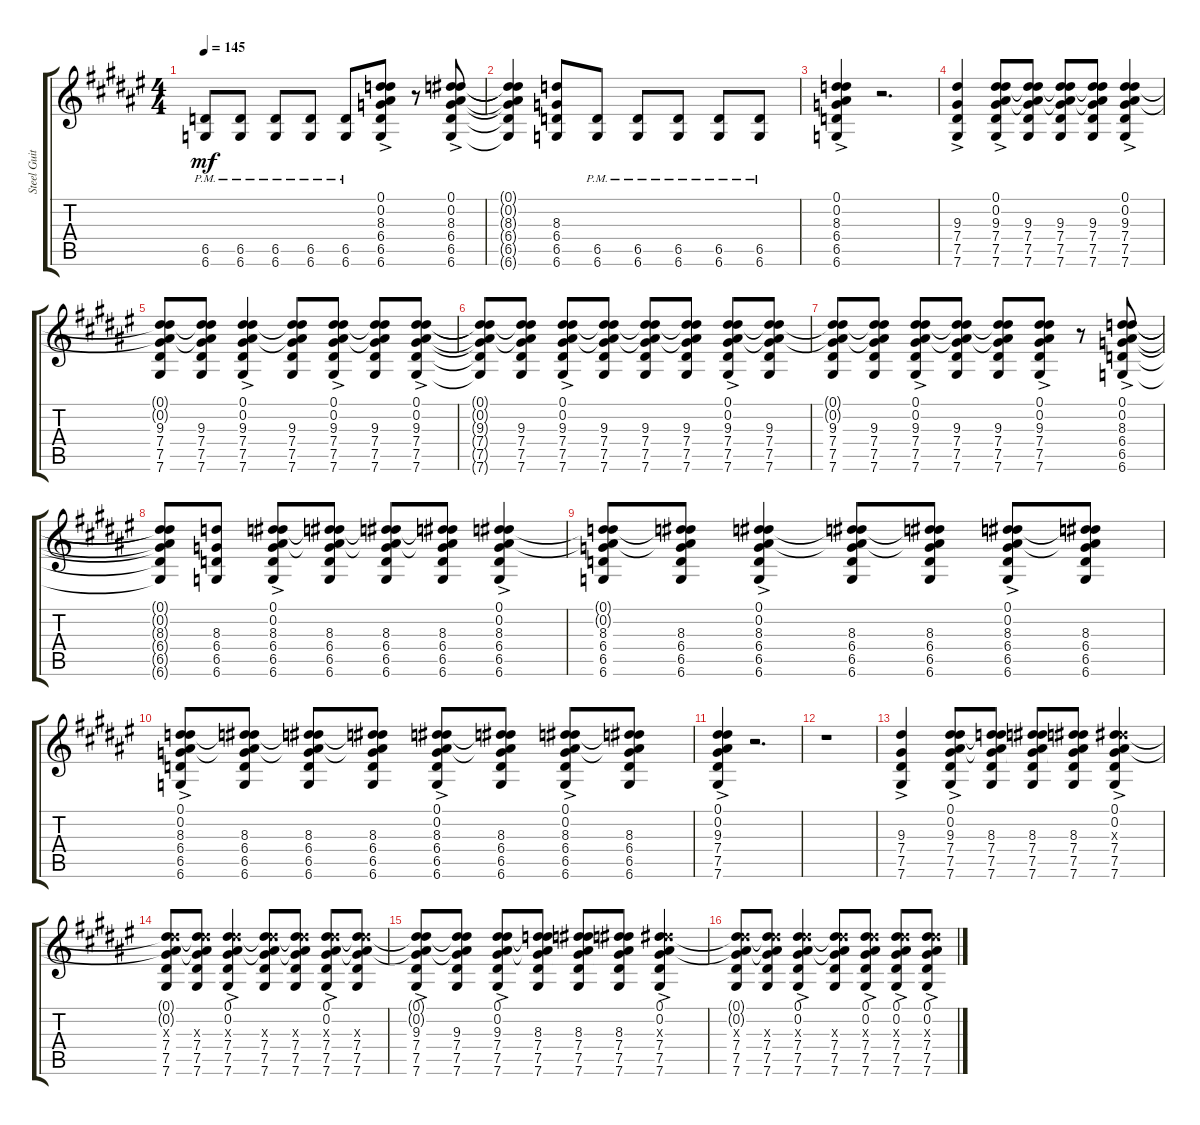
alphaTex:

\track ("Steel Guitar" "Steel Guit") {instrument acousticguitarsteel}
\staff {score tabs}
\tuning (Eb4 Bb3 Gb3 Db3 Ab2 Db2) {hide}
\ts (4 4)
\tempo 145
\clef g2
\ks f#
(6.5{pm} 6.6{pm}).8{dy mf} (6.5{pm} 6.6{pm}).8 (6.5{pm} 6.6{pm}).8 (6.5{pm} 6.6{pm}).8 (6.5{pm} 6.6{pm}).8 (0.1{ac} 0.2{ac} 8.3{ac} 6.4{ac} 6.5{ac} 6.6{ac}).8 r.8 (0.1{ac} 0.2{ac} 8.3 6.4{ac} 6.5{ac} 6.6{ac}).8 |
(0.1{t} 0.2{t} 8.3{t} 6.4{t} 6.5{t} 6.6{t}).4 (8.3 6.4 6.5 6.6).8 (6.5{pm} 6.6{pm}).8 (6.5{pm} 6.6{pm}).8 (6.5{pm} 6.6{pm}).8 (6.5{pm} 6.6{pm}).8 (6.5{pm} 6.6{pm}).8 |
(0.1{ac} 0.2{ac} 8.3{ac} 6.4{ac} 6.5{ac} 6.6{ac}).4 r.2{d} |
(9.3{ac} 7.4{ac} 7.5{ac} 7.6{ac}).4 (0.1{ac} 0.2{ac} 9.3{ac} 7.4{ac} 7.5{ac} 7.6{ac}).8 (0.1{t} 0.2{t} 9.3 7.4 7.5 7.6).8 (0.1{t} 0.2{t} 9.3 7.4 7.5 7.6).8 (0.1{t} 0.2{t} 9.3 7.4 7.5 7.6).8 (0.1{ac} 0.2{ac} 9.3{ac} 7.4{ac} 7.5{ac} 7.6{ac}).4 |
(0.1{t} 0.2{t} 9.3 7.4 7.5 7.6).8 (0.1{t} 0.2{t} 9.3 7.4 7.5 7.6).8 (0.1{ac} 0.2{ac} 9.3{ac} 7.4{ac} 7.5{ac} 7.6{ac}).4 (0.1{t} 0.2{t} 9.3 7.4 7.5 7.6).8 (0.1{ac} 0.2{ac} 9.3{ac} 7.4{ac} 7.5{ac} 7.6{ac}).8 (0.1{t} 0.2{t} 9.3 7.4 7.5 7.6).8 (0.1{ac} 0.2{ac} 9.3{ac} 7.4{ac} 7.5{ac} 7.6{ac}).8 |
(0.1{t} 0.2{t} 9.3{t} 7.4{t} 7.5{t} 7.6{t}).8 (0.1{t} 0.2{t} 9.3 7.4 7.5 7.6).8 (0.1{ac} 0.2{ac} 9.3{ac} 7.4{ac} 7.5{ac} 7.6{ac}).8 (0.1{t} 0.2{t} 9.3 7.4 7.5 7.6).8 (0.1{t} 0.2{t} 9.3 7.4 7.5 7.6).8 (0.1{t} 0.2{t} 9.3 7.4 7.5 7.6).8 (0.1{ac} 0.2{ac} 9.3{ac} 7.4{ac} 7.5{ac} 7.6{ac}).8 (0.1{t} 0.2{t} 9.3 7.4 7.5 7.6).8 |
(0.1{t} 0.2{t} 9.3 7.4 7.5 7.6).8 (0.1{t} 0.2{t} 9.3 7.4 7.5 7.6).8 (0.1{ac} 0.2{ac} 9.3{ac} 7.4{ac} 7.5{ac} 7.6{ac}).8 (0.1{t} 0.2{t} 9.3 7.4 7.5 7.6).8 (0.1{t} 0.2{t} 9.3 7.4 7.5 7.6).8 (0.1{ac} 0.2{ac} 9.3{ac} 7.4{ac} 7.5{ac} 7.6{ac}).8 r.8 (0.1{ac} 0.2{ac} 8.3{ac} 6.4{ac} 6.5{ac} 6.6{ac}).8 |
(0.1{t} 0.2{t} 8.3{t} 6.4{t} 6.5{t} 6.6{t}).8 (8.3 6.4 6.5 6.6).8 (0.1{ac} 0.2{ac} 8.3{ac} 6.4{ac} 6.5{ac} 6.6{ac}).8 (0.1{t} 0.2{t} 8.3 6.4 6.5 6.6).8 (0.1{t} 0.2{t} 8.3 6.4 6.5 6.6).8 (0.1{t} 0.2{t} 8.3 6.4 6.5 6.6).8 (0.1{ac} 0.2{ac} 8.3{ac} 6.4{ac} 6.5{ac} 6.6{ac}).4 |
(0.1{t} 0.2{t} 8.3 6.4 6.5 6.6).8 (0.1{t} 0.2{t} 8.3 6.4 6.5 6.6).8 (0.1{ac} 0.2{ac} 8.3{ac} 6.4{ac} 6.5{ac} 6.6{ac}).4 (0.1{t} 0.2{t} 8.3 6.4 6.5 6.6).8 (0.1{t} 0.2{t} 8.3 6.4 6.5 6.6).8 (0.1{ac} 0.2{ac} 8.3{ac} 6.4{ac} 6.5{ac} 6.6{ac}).8 (0.1{t} 0.2{t} 8.3 6.4 6.5 6.6).8 |
(0.1{ac} 0.2{ac} 8.3{ac} 6.4{ac} 6.5{ac} 6.6{ac}).8 (0.1{t} 0.2{t} 8.3 6.4 6.5 6.6).8 (0.1{t} 0.2{t} 8.3 6.4 6.5 6.6).8 (0.1{t} 0.2{t} 8.3 6.4 6.5 6.6).8 (0.1{ac} 0.2{ac} 8.3{ac} 6.4{ac} 6.5{ac} 6.6{ac}).8 (0.1{t} 0.2{t} 8.3 6.4 6.5 6.6).8 (0.1{ac} 0.2{ac} 8.3{ac} 6.4{ac} 6.5{ac} 6.6{ac}).8 (0.1{t} 0.2{t} 8.3 6.4 6.5 6.6).8 |
(0.1{ac} 0.2{ac} 9.3{ac} 7.4{ac} 7.5{ac} 7.6{ac}).4 r.2{d} |
r.1 |
(9.3{ac} 7.4{ac} 7.5{ac} 7.6{ac}).4 (0.1{ac} 0.2{ac} 9.3{ac} 7.4{ac} 7.5{ac} 7.6{ac}).8 (0.1{t} 0.2{t} 8.3 7.4 7.5 7.6).8 (0.1{t} 0.2{t} 8.3 7.4 7.5 7.6).8 (0.1{t} 0.2{t} 8.3 7.4 7.5 7.6).8 (0.1{ac} 0.2{ac} 9.3{ac x} 7.4{ac} 7.5{ac} 7.6{ac}).4 |
(0.1{t} 0.2{t} 9.3{x} 7.4 7.5 7.6).8 (0.1{t} 0.2{t} 9.3{x} 7.4 7.5 7.6).8 (0.1{ac} 0.2{ac} 9.3{ac x} 7.4{ac} 7.5{ac} 7.6{ac}).4 (0.1{t} 0.2{t} 9.3{x} 7.4 7.5 7.6).8 (0.1{t} 0.2{t} 9.3{x} 7.4 7.5 7.6).8 (0.1{ac} 0.2{ac} 9.3{ac x} 7.4{ac} 7.5{ac} 7.6{ac}).8 (0.1{t} 0.2{t} 9.3{x} 7.4 7.5 7.6).8 |
(0.1{t} 0.2{t} 9.3{ac} 7.4{ac} 7.5{ac} 7.6{ac}).8 (0.1{t} 0.2{t} 9.3 7.4 7.5 7.6).8 (0.1{ac} 0.2{ac} 9.3{ac} 7.4{ac} 7.5{ac} 7.6{ac}).8 (0.1{t} 0.2{t} 8.3 7.4 7.5 7.6).8 (0.1{t} 0.2{t} 8.3 7.4 7.5 7.6).8 (0.1{t} 0.2{t} 8.3 7.4 7.5 7.6).8 (0.1{ac} 0.2{ac} 9.3{ac x} 7.4{ac} 7.5{ac} 7.6{ac}).4 |
(0.1{t} 0.2{t} 9.3{x} 7.4 7.5 7.6).8 (0.1{t} 0.2{t} 9.3{x} 7.4 7.5 7.6).8 (0.1{ac} 0.2{ac} 9.3{ac x} 7.4{ac} 7.5{ac} 7.6{ac}).4 (0.1{t} 0.2{t} 9.3{x} 7.4 7.5 7.6).8 (0.1{ac} 0.2{ac} 9.3{ac x} 7.4{ac} 7.5{ac} 7.6{ac}).8 (0.1{ac} 0.2{ac} 9.3{ac x} 7.4{ac} 7.5{ac} 7.6{ac}).8 (0.1{ac} 0.2{ac} 9.3{ac x} 7.4{ac} 7.5{ac} 7.6{ac}).8
